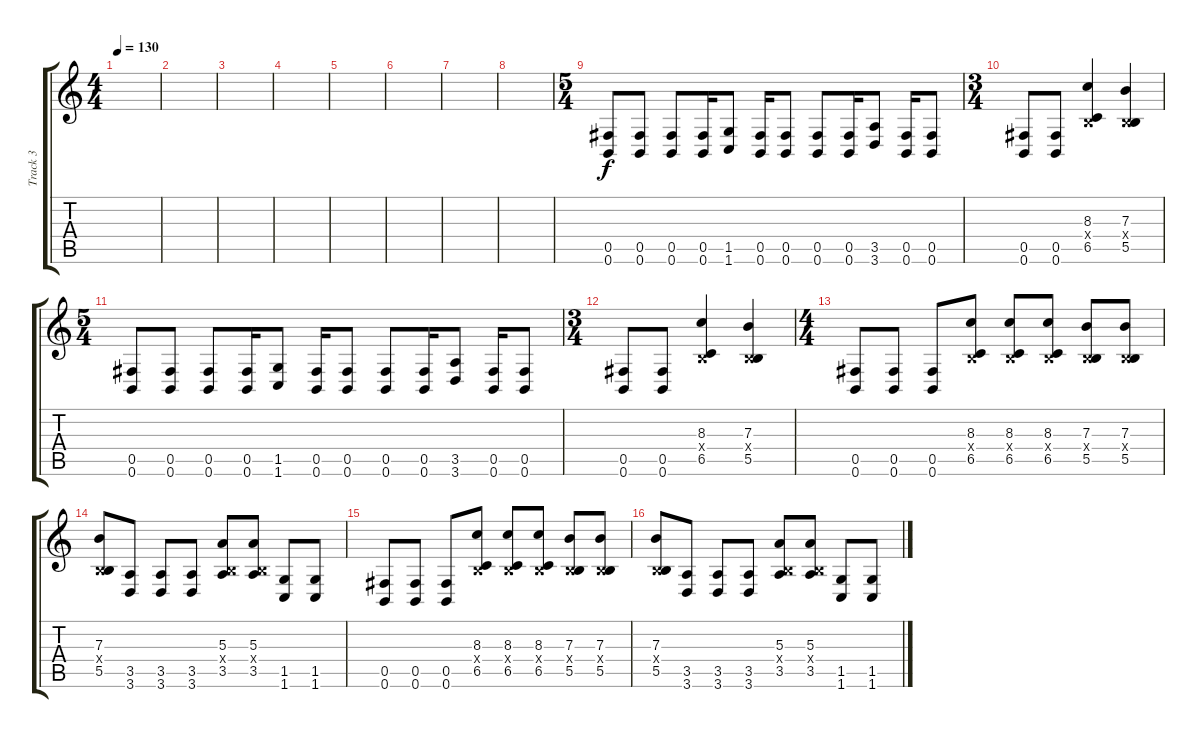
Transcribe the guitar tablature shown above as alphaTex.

\track ("Track 3" "Track 3") {instrument distortionguitar}
\staff {score tabs}
\tuning (Db4 Ab3 E3 B2 Gb2 B1) {hide}
\ts (4 4)
\tempo 130
\clef g2
\ks c
|
|
|
|
|
|
|
|
\ts (5 4)
(0.5 0.6).8 (0.5 0.6).8 (0.5 0.6).8 (0.5 0.6).16 (1.5 1.6).8 (0.5 0.6).16 (0.5 0.6).8 (0.5 0.6).8 (0.5 0.6).16 (3.5 3.6).8 (0.5 0.6).16 (0.5 0.6).8 |
\ts (3 4)
(0.5 0.6).8 (0.5 0.6).8 (8.3 0.4{x} 6.5).4 (7.3 0.4{x} 5.5).4 |
\ts (5 4)
(0.5 0.6).8 (0.5 0.6).8 (0.5 0.6).8 (0.5 0.6).16 (1.5 1.6).8 (0.5 0.6).16 (0.5 0.6).8 (0.5 0.6).8 (0.5 0.6).16 (3.5 3.6).8 (0.5 0.6).16 (0.5 0.6).8 |
\ts (3 4)
(0.5 0.6).8 (0.5 0.6).8 (8.3 0.4{x} 6.5).4 (7.3 0.4{x} 5.5).4 |
\ts (4 4)
(0.5 0.6).8 (0.5 0.6).8 (0.5 0.6).8 (8.3 0.4{x} 6.5).8 (8.3 0.4{x} 6.5).8 (8.3 0.4{x} 6.5).8 (7.3 0.4{x} 5.5).8 (7.3 0.4{x} 5.5).8 |
(7.3 0.4{x} 5.5).8 (3.5 3.6).8 (3.5 3.6).8 (3.5 3.6).8 (5.3 0.4{x} 3.5).8 (5.3 0.4{x} 3.5).8 (1.5 1.6).8 (1.5 1.6).8 |
(0.5 0.6).8 (0.5 0.6).8 (0.5 0.6).8 (8.3 0.4{x} 6.5).8 (8.3 0.4{x} 6.5).8 (8.3 0.4{x} 6.5).8 (7.3 0.4{x} 5.5).8 (7.3 0.4{x} 5.5).8 |
(7.3 0.4{x} 5.5).8 (3.5 3.6).8 (3.5 3.6).8 (3.5 3.6).8 (5.3 0.4{x} 3.5).8 (5.3 0.4{x} 3.5).8 (1.5 1.6).8 (1.5 1.6).8
